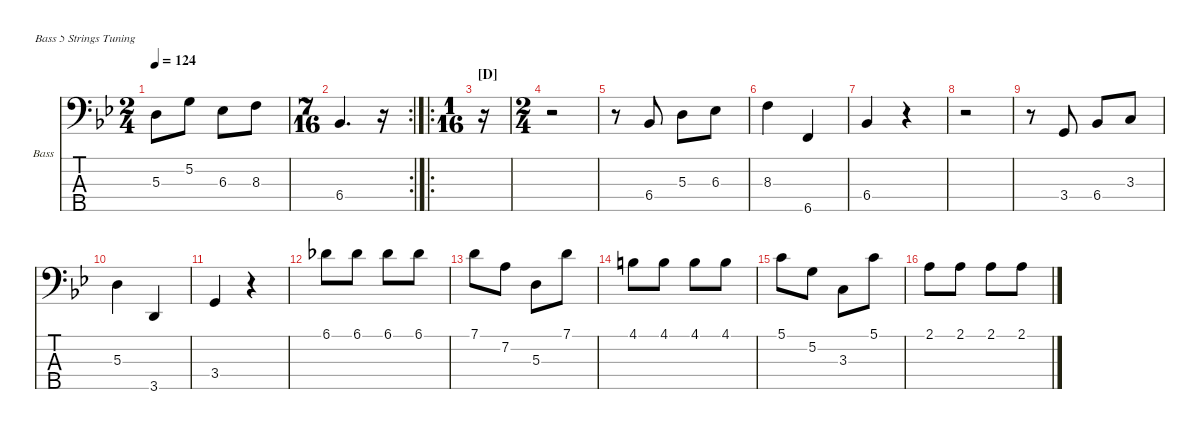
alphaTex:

\defaultSystemsLayout 4
\hideDynamics
\bracketExtendMode nobrackets
\firstSystemTrackNameOrientation horizontal
\otherSystemsTrackNameOrientation horizontal
\track ("Electric Bass" "Bass") {instrument electricbassfinger}
\staff {score tabs}
\tuning (G2 D2 A1 E1 B0)
\ts (2 4)
\tempo 124
\clef f4
\ks gminor
5.3.8{dy f} 5.2.8 6.3.8 8.3.8 |
\rc 2
\ts (7 16)
6.4.4{d} r.16 |
\ro
\ts (1 16)
\section ("D" "")
r.16 |
\ts (2 4)
r.2 |
r.8 6.4.8 5.3.8 6.3.8 |
8.3.4 6.5.4 |
6.4.4 r.4 |
r.2 |
r.8 3.4.8 6.4.8 3.3.8 |
5.3.4 3.5.4 |
3.4.4 r.4 |
6.1.8 6.1.8 6.1.8 6.1.8 |
7.1.8 7.2.8 5.3.8 7.1.8 |
4.1.8 4.1.8 4.1.8 4.1.8 |
5.1.8 5.2.8 3.3.8 5.1.8 |
2.1.8 2.1.8 2.1.8 2.1.8
